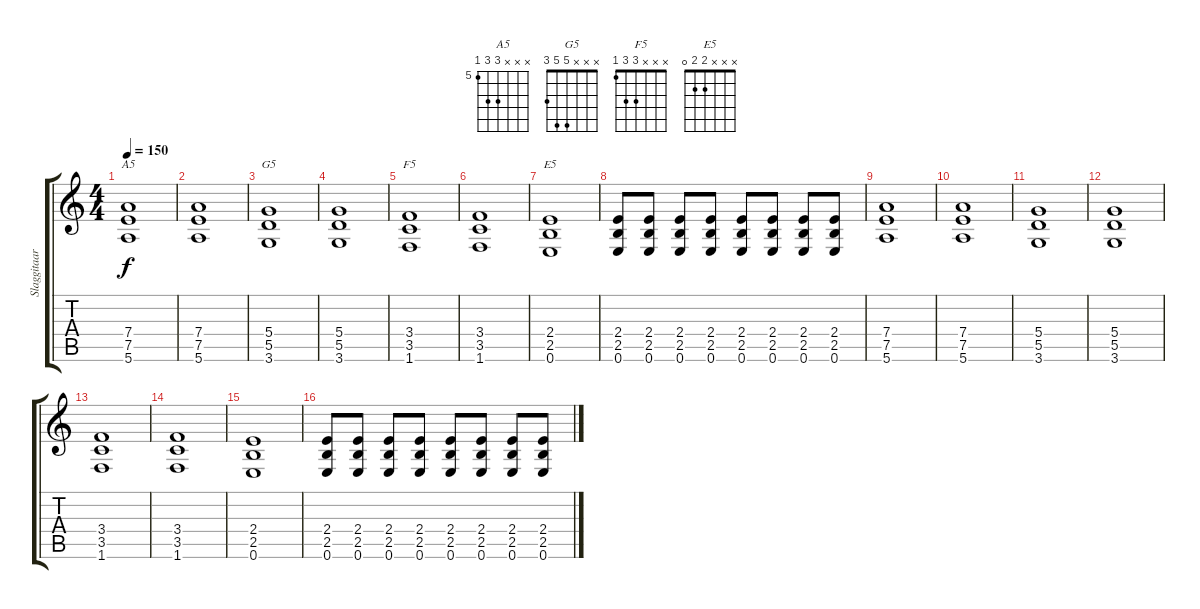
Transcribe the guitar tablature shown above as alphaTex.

\track ("Slaggitaar 1" "Slaggitaar") {instrument distortionguitar}
\staff {score tabs}
\tuning (E4 B3 G3 D3 A2 E2) {hide}
\chord ("A5" x x x 7 7 5) {firstfret 5}
\chord ("G5" x x x 5 5 3)
\chord ("F5" x x x 3 3 1)
\chord ("E5" x x x 2 2 0)
\ts (4 4)
\tempo 150
\clef g2
\ks c
(7.4 7.5 5.6).1{ch "A5" dy f} |
(7.4 7.5 5.6).1 |
(5.4 5.5 3.6).1{ch "G5"} |
(5.4 5.5 3.6).1 |
(3.4 3.5 1.6).1{ch "F5"} |
(3.4 3.5 1.6).1 |
(2.4 2.5 0.6).1{ch "E5"} |
(2.4 2.5 0.6).8 (2.4 2.5 0.6).8 (2.4 2.5 0.6).8 (2.4 2.5 0.6).8 (2.4 2.5 0.6).8 (2.4 2.5 0.6).8 (2.4 2.5 0.6).8 (2.4 2.5 0.6).8 |
(7.4 7.5 5.6).1 |
(7.4 7.5 5.6).1 |
(5.4 5.5 3.6).1 |
(5.4 5.5 3.6).1 |
(3.4 3.5 1.6).1 |
(3.4 3.5 1.6).1 |
(2.4 2.5 0.6).1 |
(2.4 2.5 0.6).8 (2.4 2.5 0.6).8 (2.4 2.5 0.6).8 (2.4 2.5 0.6).8 (2.4 2.5 0.6).8 (2.4 2.5 0.6).8 (2.4 2.5 0.6).8 (2.4 2.5 0.6).8
